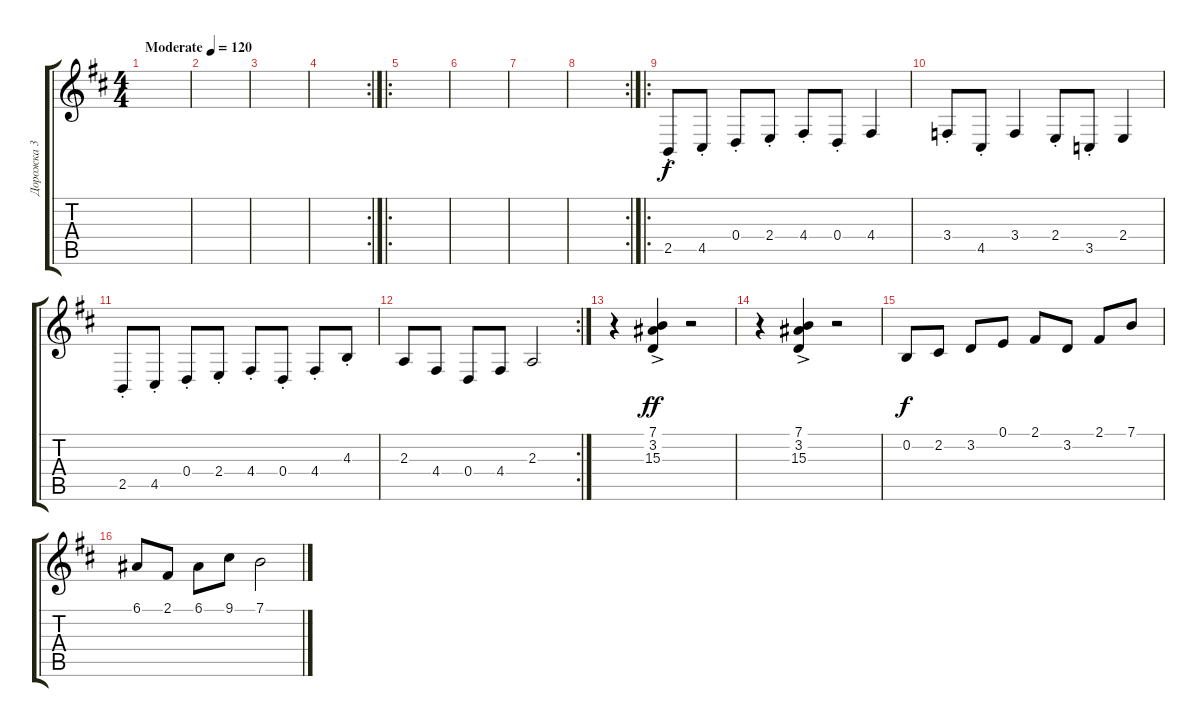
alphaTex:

\track ("Дорожка 3" "Дорожка 3") {instrument acousticgrandpiano}
\staff {score tabs}
\tuning (E4 B3 G3 D3 A2 E2) {hide}
\ts (4 4)
\tempo (120 "Moderate")
\clef g2
\ks d
|
|
|
\rc 2
|
\ro
|
|
|
\rc 2
|
\ro
2.5{st}.8 4.5{st}.8 0.4{st}.8 2.4{st}.8 4.4{st}.8 0.4{st}.8 4.4.4 |
3.4{st}.8 4.5{st}.8 3.4.4 2.4{st}.8 3.5{st}.8 2.4.4 |
2.5{st}.8 4.5{st}.8 0.4{st}.8 2.4{st}.8 4.4{st}.8 0.4{st}.8 4.4{st}.8 4.3{st}.8 |
\rc 2
2.3.8 4.4.8 0.4.8 4.4.8 2.3.2 |
r.4 (7.1{ac} 3.2{ac} 15.3{ac}).4{dy ff} r.2 |
r.4 (7.1{ac} 3.2{ac} 15.3{ac}).4 r.2 |
0.2.8{dy f} 2.2.8 3.2.8 0.1.8 2.1.8 3.2.8 2.1.8 7.1.8 |
6.1.8 2.1.8 6.1.8 9.1.8 7.1.2
